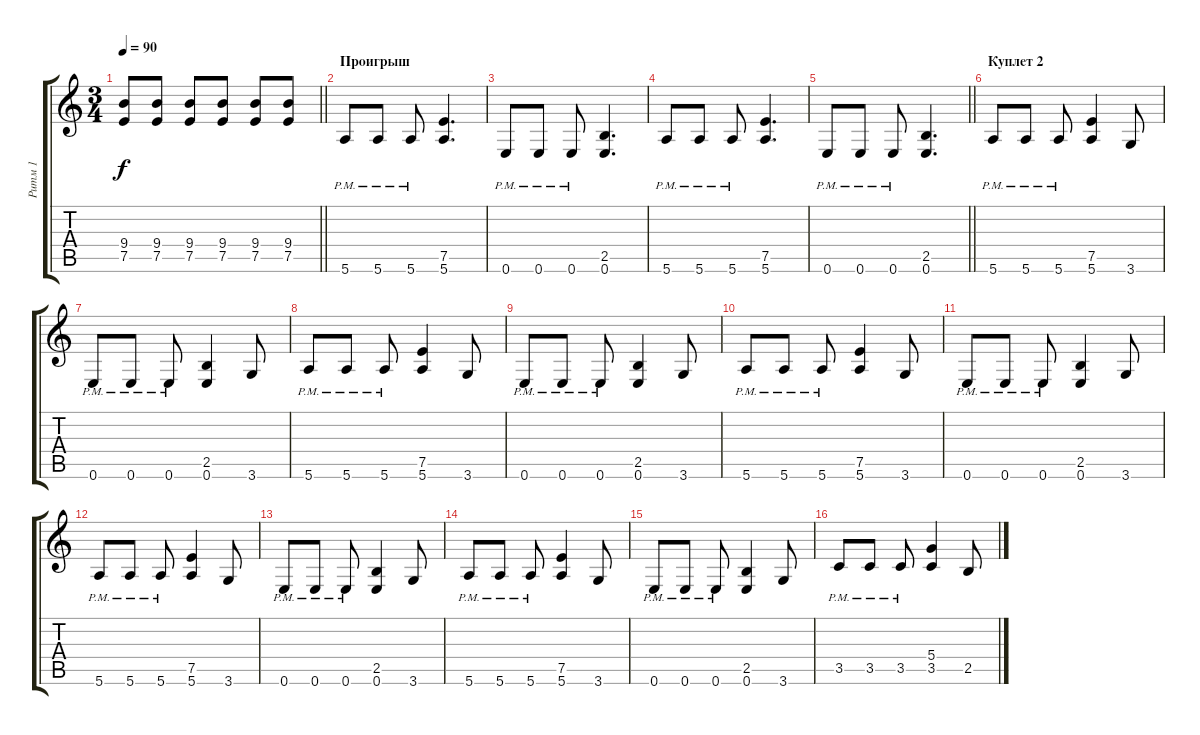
\track ("Ритм 1" "Ритм 1") {instrument distortionguitar}
\staff {score tabs}
\tuning (E4 B3 G3 D3 A2 E2) {hide}
\ts (3 4)
\tempo 90
\clef g2
\barLineRight lightlight
\ks c
(9.4 7.5).8{dy f} (9.4 7.5).8 (9.4 7.5).8 (9.4 7.5).8 (9.4 7.5).8 (9.4 7.5).8 |
\section ("" "Проигрыш")
5.6{pm}.8 5.6{pm}.8 5.6{pm}.8 (7.5 5.6).4{d} |
0.6{pm}.8 0.6{pm}.8 0.6{pm}.8 (2.5 0.6).4{d} |
5.6{pm}.8 5.6{pm}.8 5.6{pm}.8 (7.5 5.6).4{d} |
\barLineRight lightlight
0.6{pm}.8 0.6{pm}.8 0.6{pm}.8 (2.5 0.6).4{d} |
\section ("" "Куплет 2")
5.6{pm}.8 5.6{pm}.8 5.6{pm}.8 (7.5 5.6).4 3.6.8 |
0.6{pm}.8 0.6{pm}.8 0.6{pm}.8 (2.5 0.6).4 3.6.8 |
5.6{pm}.8 5.6{pm}.8 5.6{pm}.8 (7.5 5.6).4 3.6.8 |
0.6{pm}.8 0.6{pm}.8 0.6{pm}.8 (2.5 0.6).4 3.6.8 |
5.6{pm}.8 5.6{pm}.8 5.6{pm}.8 (7.5 5.6).4 3.6.8 |
0.6{pm}.8 0.6{pm}.8 0.6{pm}.8 (2.5 0.6).4 3.6.8 |
5.6{pm}.8 5.6{pm}.8 5.6{pm}.8 (7.5 5.6).4 3.6.8 |
0.6{pm}.8 0.6{pm}.8 0.6{pm}.8 (2.5 0.6).4 3.6.8 |
5.6{pm}.8 5.6{pm}.8 5.6{pm}.8 (7.5 5.6).4 3.6.8 |
0.6{pm}.8 0.6{pm}.8 0.6{pm}.8 (2.5 0.6).4 3.6.8 |
3.5{pm}.8 3.5{pm}.8 3.5{pm}.8 (5.4 3.5).4 2.5.8
